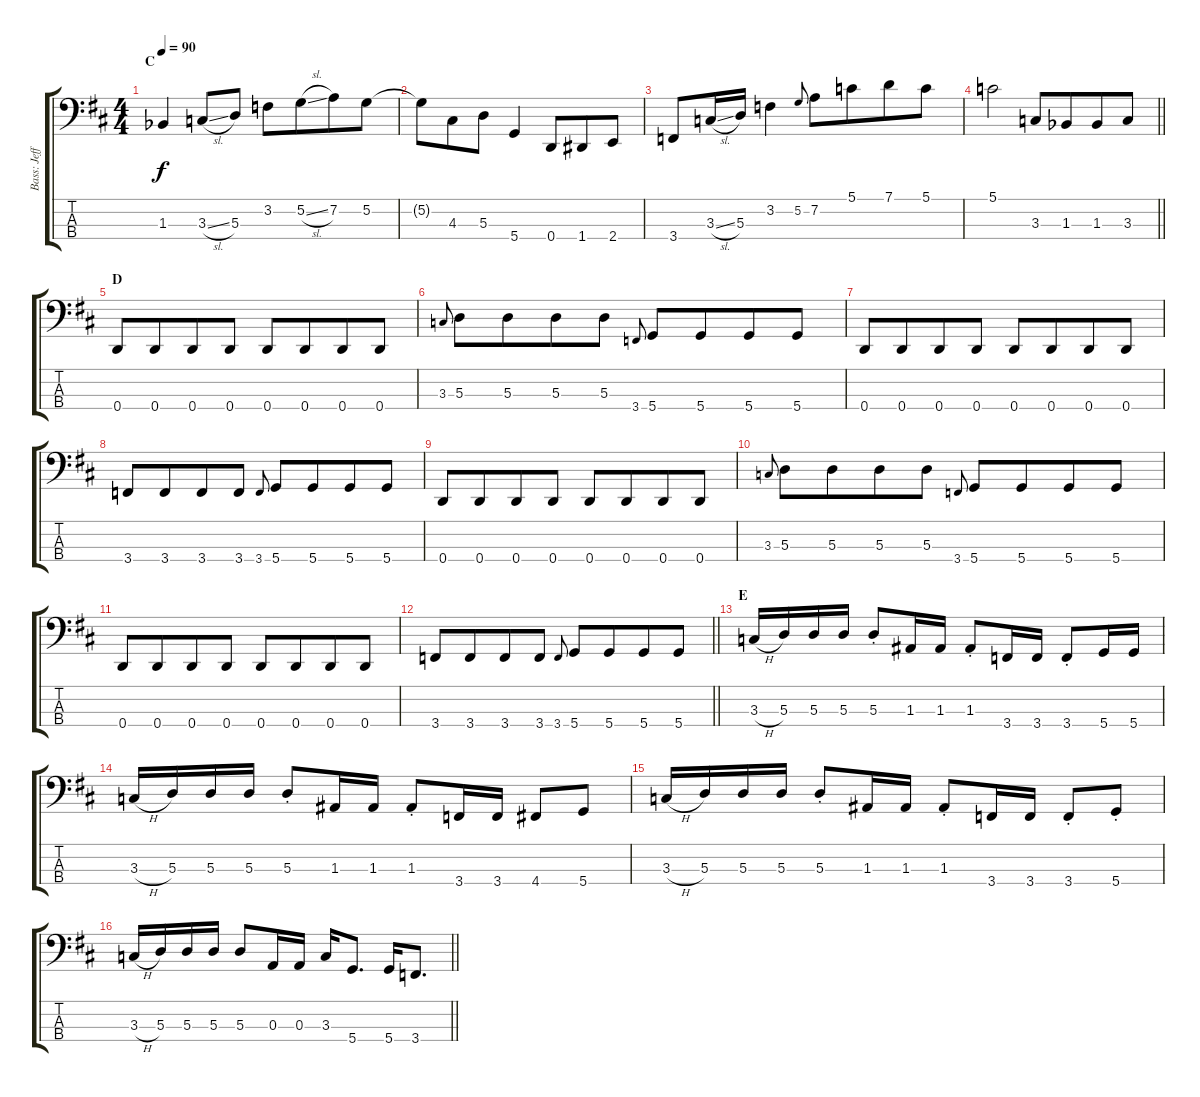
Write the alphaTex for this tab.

\track ("Bass: Jeff" "Bass: Jeff") {instrument electricbassfinger}
\staff {score tabs}
\tuning (G2 D2 A1 D1) {hide}
\ts (4 4)
\section ("" "C")
\tempo 90
\clef f4
\ks d
1.3{acc b}.4{dy f} 3.3{sl}.8 5.3.8 3.2.8 5.2{sl}.8{beam merge} 7.2.8 5.2.8 |
5.2{t}.8 4.3.8{beam merge} 5.3.8 5.4.4 0.4.8{beam merge} 1.4.8 2.4.8 |
3.4.8 3.3{sl}.16 5.3.16 3.2.4 5.2.8{gr onbeat} 7.2.8 5.1.8{beam merge} 7.1.8 5.1.8 |
\barLineRight lightlight
5.1.2 3.3.8 1.3{acc b}.8{beam merge} 1.3{acc b}.8 3.3.8 |
\section ("" "D")
0.4.8 0.4.8{beam merge} 0.4.8 0.4.8 0.4.8 0.4.8{beam merge} 0.4.8 0.4.8 |
3.3.8{gr onbeat} 5.3.8 5.3.8{beam merge} 5.3.8 5.3.8 3.4.8{gr onbeat} 5.4.8 5.4.8{beam merge} 5.4.8 5.4.8 |
0.4.8 0.4.8{beam merge} 0.4.8 0.4.8 0.4.8 0.4.8{beam merge} 0.4.8 0.4.8 |
3.4.8 3.4.8{beam merge} 3.4.8 3.4.8 3.4.8{gr onbeat} 5.4.8 5.4.8{beam merge} 5.4.8 5.4.8 |
0.4.8 0.4.8{beam merge} 0.4.8 0.4.8 0.4.8 0.4.8{beam merge} 0.4.8 0.4.8 |
3.3.8{gr onbeat} 5.3.8 5.3.8{beam merge} 5.3.8 5.3.8 3.4.8{gr onbeat} 5.4.8 5.4.8{beam merge} 5.4.8 5.4.8 |
0.4.8 0.4.8{beam merge} 0.4.8 0.4.8 0.4.8 0.4.8{beam merge} 0.4.8 0.4.8 |
\barLineRight lightlight
3.4.8 3.4.8{beam merge} 3.4.8 3.4.8 3.4.8{gr onbeat} 5.4.8 5.4.8{beam merge} 5.4.8 5.4.8 |
\section ("" "E")
3.3{h}.16 5.3.16 5.3.16 5.3.16 5.3{st}.8 1.3.16 1.3.16 1.3{st}.8 3.4.16 3.4.16 3.4{st}.8 5.4.16 5.4.16 |
3.3{h}.16 5.3.16 5.3.16 5.3.16 5.3{st}.8 1.3.16 1.3.16 1.3{st}.8 3.4.16 3.4.16 4.4.8 5.4.8 |
3.3{h}.16 5.3.16 5.3.16 5.3.16 5.3{st}.8 1.3.16 1.3.16 1.3{st}.8 3.4.16 3.4.16 3.4{st}.8 5.4{st}.8 |
\barLineRight lightlight
3.3{h}.16 5.3.16 5.3.16 5.3.16 5.3.8 0.3.16 0.3.16 3.3.16 5.4.8{d} 5.4.16 3.4.8{d}
